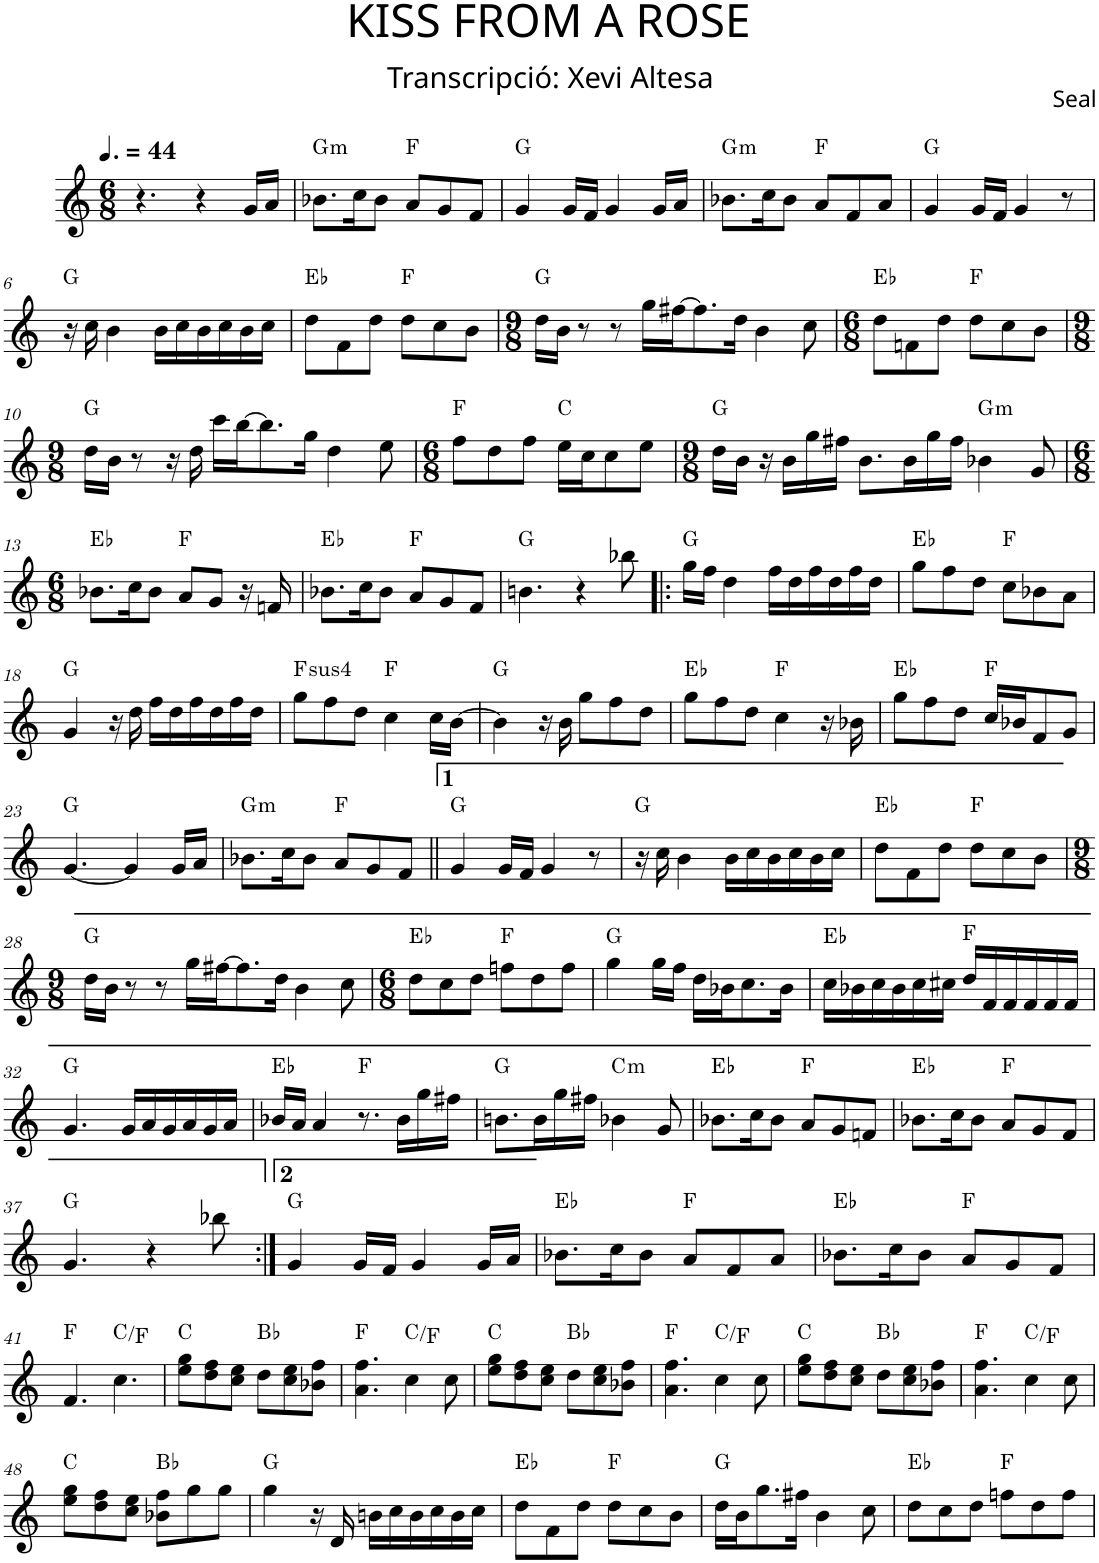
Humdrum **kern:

**kern	**harte
*part1	*part1
*staff1	*
*I"P1	*
*clefG2	*
*k[]	*
*M6/8	*
*MM66	*
=1	=1
4.r	.
4r	.
16g/LL	.
16a/JJ	.
=2	=2
!	!LO:H:kt=m
8.b-X\L	G:min
16cc\K	.
8b-\J	.
8a/L	F:maj
8g/	.
8f/J	.
=3	=3
4g/	G:maj
16g/LL	.
16f/JJ	.
4g/	.
16g/LL	.
16a/JJ	.
=4	=4
!	!LO:H:kt=m
8.b-X\L	G:min
16cc\K	.
8b-\J	.
8a/L	F:maj
8f/	.
8a/J	.
=5	=5
4g/	G:maj
16g/LL	.
16f/JJ	.
4g/	.
8r	.
!!LO:LB:g=z
=6	=6
16r	G:maj
16cc\	.
4b\	.
16b\LL	.
16cc\	.
16b\	.
16cc\	.
16b\	.
16cc\JJ	.
=7	=7
8dd\L	Eb:maj
8f\	.
8dd\J	.
8dd\L	F:maj
8cc\	.
8b\J	.
=8	=8
*M9/8	*
16dd\LL	G:maj
16b\JJ	.
8r	.
8r	.
16gg\LL	.
[>16ff#X\J	.
8.ff#\]	.
16dd\Jk	.
4b\	.
8cc\	.
=9	=9
*M6/8	*
8dd\L	Eb:maj
8fn\	.
8dd\J	.
8dd\L	F:maj
8cc\	.
8b\J	.
!!LO:LB:g=z
=10	=10
*M9/8	*
16dd\LL	G:maj
16b\JJ	.
8r	.
16r	.
16dd\	.
16ccc\LL	.
[>16bb\J	.
8.bb\]	.
16gg\Jk	.
4dd\	.
8ee\	.
=11	=11
*M6/8	*
8ff\L	F:maj
8dd\	.
8ff\J	.
16ee\LL	C:maj
16cc\J	.
8cc\	.
8ee\J	.
=12	=12
*M9/8	*
16dd\LL	G:maj
16b\JJ	.
16r	.
16b\LL	.
16gg\	.
16ff#X\JJ	.
8.b\L	.
16b\L	.
16gg\	.
16ff#\JJ	.
!	!LO:H:kt=m
4b-X\	G:min
8g/	.
!!LO:LB:g=z
=13	=13
*M6/8	*
8.b-X\L	Eb:maj
16cc\K	.
8b-\J	.
8a/L	F:maj
8g/J	.
16r	.
16fn/	.
=14	=14
8.b-X\L	Eb:maj
16cc\K	.
8b-\J	.
8a/L	F:maj
8g/	.
8f/J	.
=15	=15
4.bn\	G:maj
4r	.
8bb-X\	.
=16!|:	=16!|:
16gg\LL	G:maj
16ff\JJ	.
4dd\	.
16ff\LL	.
16dd\	.
16ff\	.
16dd\	.
16ff\	.
16dd\JJ	.
=17	=17
8gg\L	Eb:maj
8ff\	.
8dd\J	.
8cc\L	F:maj
8b-X\	.
8a\J	.
!!LO:LB:g=z
=18	=18
4g/	G:maj
16r	.
16dd\	.
16ff\LL	.
16dd\	.
16ff\	.
16dd\	.
16ff\	.
16dd\JJ	.
=19	=19
!	!LO:H:kt=4
8gg\L	F:sus4
8ff\	.
8dd\J	.
4cc\	F:maj
16cc\LL	.
[>16b\JJ	.
=20	=20
4b\]	G:maj
16r	.
16b\	.
8gg\L	.
8ff\	.
8dd\J	.
=21	=21
8gg\L	Eb:maj
8ff\	.
8dd\J	.
4cc\	F:maj
16r	.
16b-X\	.
=22	=22
8gg\L	Eb:maj
8ff\	.
8dd\J	.
16cc/LL	F:maj
16b-X/J	.
8f/	.
8g/J	.
!!LO:LB:g=z
=23	=23
[<4.g/	G:maj
4g/]	.
16g/LL	.
16a/JJ	.
=24	=24
!	!LO:H:kt=m
8.b-X\L	G:min
16cc\K	.
8b-\J	.
8a/L	F:maj
8g/	.
8f/J	.
=25||	=25||
4g/	G:maj
16g/LL	.
16f/JJ	.
4g/	.
8r	.
=26	=26
16r	G:maj
16cc\	.
4b\	.
16b\LL	.
16cc\	.
16b\	.
16cc\	.
16b\	.
16cc\JJ	.
=27	=27
8dd\L	Eb:maj
8f\	.
8dd\J	.
8dd\L	F:maj
8cc\	.
8b\J	.
!!LO:LB:g=z
=28	=28
*M9/8	*
16dd\LL	G:maj
16b\JJ	.
8r	.
8r	.
16gg\LL	.
[>16ff#X\J	.
8.ff#\]	.
16dd\Jk	.
4b\	.
8cc\	.
=29	=29
*M6/8	*
8dd\L	Eb:maj
8cc\	.
8dd\J	.
8ffn\L	F:maj
8dd\	.
8ff\J	.
=30	=30
4gg\	G:maj
16gg\LL	.
16ff\JJ	.
16dd\LL	.
16b-X\J	.
8.cc\	.
16b-\Jk	.
=31	=31
16cc\LL	Eb:maj
16b-X\	.
16cc\	.
16b-\	.
16cc\	.
16cc#X\JJ	.
16dd/LL	F:maj
16f/	.
16f/	.
16f/	.
16f/	.
16f/JJ	.
!!LO:LB:g=z
=32	=32
4.g/	G:maj
16g/LL	.
16a/	.
16g/	.
16a/	.
16g/	.
16a/JJ	.
=33	=33
16b-X/LL	Eb:maj
16a/JJ	.
4a/	.
8.r	F:maj
16b-\LL	.
16gg\	.
16ff#X\JJ	.
=34	=34
8.bn\L	G:maj
16b\L	.
16gg\	.
16ff#X\JJ	.
!	!LO:H:kt=m
4b-X\	C:min
8g/	.
=35	=35
8.b-X\L	Eb:maj
16cc\K	.
8b-\J	.
8a/L	F:maj
8g/	.
8fn/J	.
=36	=36
8.b-X\L	Eb:maj
16cc\K	.
8b-\J	.
8a/L	F:maj
8g/	.
8f/J	.
!!LO:LB:g=z
=37	=37
4.g/	G:maj
4r	.
8bb-X\	.
=38:|!	=38:|!
4g/	G:maj
16g/LL	.
16f/JJ	.
4g/	.
16g/LL	.
16a/JJ	.
=39	=39
8.b-X\L	Eb:maj
16cc\K	.
8b-\J	.
8a/L	F:maj
8f/	.
8a/J	.
=40	=40
8.b-X\L	Eb:maj
16cc\K	.
8b-\J	.
8a/L	F:maj
8g/	.
8f/J	.
!!LO:LB:g=z
=41	=41
4.f/	F:maj
4.cc\	C:maj/4
=42	=42
8ee\ 8gg\L	C:maj
8dd\ 8ff\	.
8cc\ 8ee\J	.
8dd\L	Bb:maj
8cc\ 8ee\	.
8b-X\ 8ff\J	.
=43	=43
4.a\ 4.ff\	F:maj
4cc\	C:maj/4
8cc\	.
=44	=44
8ee\ 8gg\L	C:maj
8dd\ 8ff\	.
8cc\ 8ee\J	.
8dd\L	Bb:maj
8cc\ 8ee\	.
8b-X\ 8ff\J	.
=45	=45
4.a\ 4.ff\	F:maj
4cc\	C:maj/4
8cc\	.
=46	=46
8ee\ 8gg\L	C:maj
8dd\ 8ff\	.
8cc\ 8ee\J	.
8dd\L	Bb:maj
8cc\ 8ee\	.
8b-X\ 8ff\J	.
=47	=47
4.a\ 4.ff\	F:maj
4cc\	C:maj/4
8cc\	.
!!LO:LB:g=z
=48	=48
8ee\ 8gg\L	C:maj
8dd\ 8ff\	.
8cc\ 8ee\J	.
8b-X\ 8ff\L	Bb:maj
8gg\	.
8gg\J	.
=49	=49
4gg\	G:maj
16r	.
16d/	.
16bn\LL	.
16cc\	.
16b\	.
16cc\	.
16b\	.
16cc\JJ	.
=50	=50
8dd\L	Eb:maj
8f\	.
8dd\J	.
8dd\L	F:maj
8cc\	.
8b\J	.
=51	=51
16dd\LL	G:maj
16b\J	.
8.gg\	.
16ff#X\Jk	.
4b\	.
8cc\	.
=52	=52
8dd\L	Eb:maj
8cc\	.
8dd\J	.
8ffn\L	F:maj
8dd\	.
8ff\J	.
=	=
*-	*-
